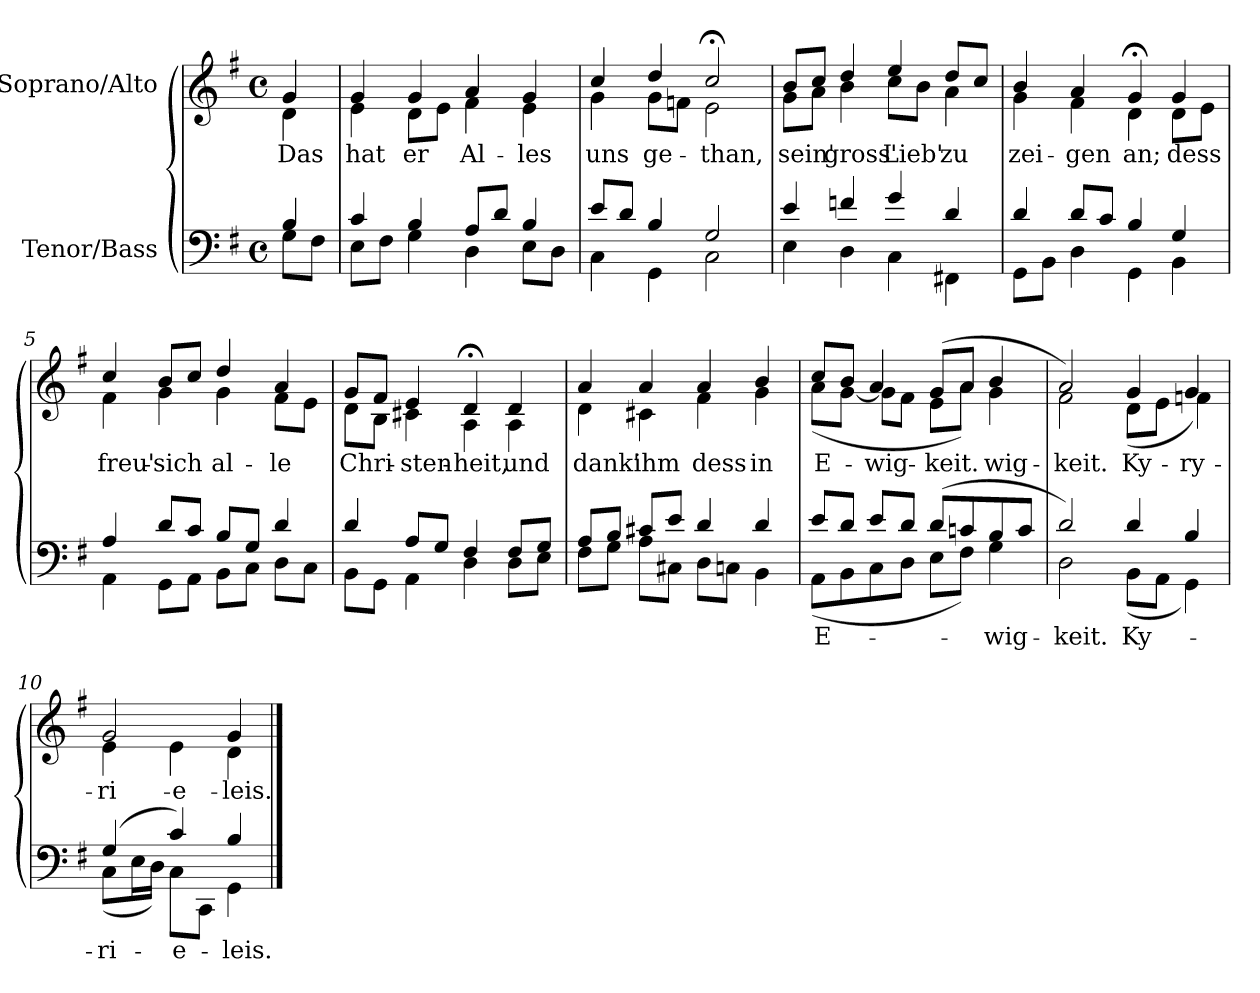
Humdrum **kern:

**kern	**text	**kern	**text
*part2	*part2	*part1	*part1
*staff2	*staff2	*staff1	*staff1
*I"Tenor/Bass	*	*I"Soprano/Alto	*
*clefF4	*	*clefG2	*
*k[f#]	*	*k[f#]	*
*M4/4	*	*M4/4	*
*met(c)	*	*met(c)	*
=	=	=	=
*^	*	*	*
!	!	!	!	!LO:LY:b
*	*	*	*^	*
4B/	8G\L	.	4g/	4d\	Das
.	8F#\J	.	.	.	.
=1	=1	=1	=1	=1	=1
!	!	!	!	!	!LO:LY:b
4c/	8E\L	.	4g/	4e\	hat
.	8F#\J	.	.	.	.
!	!	!	!	!	!LO:LY:b
4B/	4G\	.	4g/	8d\L	er
.	.	.	.	8e\J	.
!	!	!	!	!	!LO:LY:b
8A/L	4D\	.	4a/	4f#\	Al-
8d/J	.	.	.	.	.
!	!	!	!	!	!LO:LY:b
4B/	8E\L	.	4g/	4e\	-les
.	8D\J	.	.	.	.
=2	=2	=2	=2	=2	=2
!	!	!	!	!	!LO:LY:b
8e/L	4C\	.	4cc/	4g\	uns
8d/J	.	.	.	.	.
!	!	!	!	!	!LO:LY:b
4B/	4GG\	.	4dd/	8g\L	ge-
.	.	.	.	8fn\J	.
!	!	!	!	!	!LO:LY:b
2G/	2C\	.	2cc;</	2e\	-than,
=3	=3	=3	=3	=3	=3
!	!	!	!	!	!LO:LY:b
4e/	4E\	.	8b/L	8g\L	sein'
.	.	.	8cc/J	8a\J	.
!	!	!	!	!	!LO:LY:b
4fn/	4D\	.	4dd/	4b\	gross'
!	!	!	!	!	!LO:LY:b
4g/	4C\	.	4ee/	8cc\L	Lieb'
.	.	.	.	8b\J	.
!	!	!	!	!	!LO:LY:b
4d/	4FF#X\	.	8dd/L	4a\	zu
.	.	.	8cc/J	.	.
!!LO:LB:g=z	!!
=4	=4	=4	=4	=4	=4
!	!	!	!	!	!LO:LY:b
4d/	8GG\L	.	4b/	4g\	zei-
.	8BB\J	.	.	.	.
!	!	!	!	!	!LO:LY:b
8d/L	4D\	.	4a/	4f#\	-gen
8c/J	.	.	.	.	.
!	!	!	!	!	!LO:LY:b
4B/	4GG\	.	4g;</	4d\	an;
!	!	!	!	!	!LO:LY:b
4G/	4BB\	.	4g/	8d\L	dess
.	.	.	.	8e\J	.
=5	=5	=5	=5	=5	=5
!	!	!	!	!	!LO:LY:b
4A/	4AA\	.	4cc/	4f#\	freu'-
!	!	!	!	!	!LO:LY:b
8d/L	8GG\L	.	8b/L	4g\	-sich
8c/J	8AA\J	.	8cc/J	.	.
!	!	!	!	!	!LO:LY:b
8B/L	8BB\L	.	4dd/	4g\	al-
8G/J	8C\J	.	.	.	.
!	!	!	!	!	!LO:LY:b
4d/	8D\L	.	4a/	8f#\L	-le
.	8C\J	.	.	8e\J	.
=6	=6	=6	=6	=6	=6
!	!	!	!	!	!LO:LY:b
4d/	8BB\L	.	8g/L	8d\L	Chri-
.	8GG\J	.	8f#/J	8B\J	.
!	!	!	!	!	!LO:LY:b
8A/L	4AA\	.	4e/	4c#X\	-sten-
8G/J	.	.	.	.	.
!	!	!	!	!	!LO:LY:b
4F#/	4D\	.	4d;</	4A\	-heit,
!	!	!	!	!	!LO:LY:b
8F#/L	8D\L	.	4d/	4A\	und
8G/J	8E\J	.	.	.	.
=7	=7	=7	=7	=7	=7
!	!	!	!	!	!LO:LY:b
8A/L	8F#\L	.	4a/	4d\	dank'
8B/J	8G\J	.	.	.	.
!	!	!	!	!	!LO:LY:b
8c#X/L	8A\L	.	4a/	4c#X\	ihm
8e/J	8C#X\J	.	.	.	.
!	!	!	!	!	!LO:LY:b
4d/	8D\L	.	4a/	4f#\	dess
.	8Cn\J	.	.	.	.
!	!	!	!	!	!LO:LY:b
4d/	4BB\	.	4b/	4g\	in
!!LO:LB:g=z	!!
=8	=8	=8	=8	=8	=8
!	!	!LO:LY:b	!	!	!LO:LY:a
!	!	!	!	!	!LO:LY:b
8e/L	(8AA\L	E-	8cc/L	(8a\L	E-
8d/J	8BB\	.	8b/J	[8g\J	.
!	!	!	!	!	!LO:LY:a
8e/L	8C\	.	4a/	8g\L]	-wig-
8d/J	8D\J	.	.	8f#\J	.
!	!	!	!	!	!LO:LY:a
(8d/L	8E\L	.	(8g/L	8e\L	-keit.
8cn/	8F#\J)	.	8a/J	8a\J)	.
!	!	!LO:LY:b	!	!	!LO:LY:b
8B/	4G\	-wig-	4b/	4g\	-wig-
8c/J	.	.	.	.	.
=9	=9	=9	=9	=9	=9
!	!	!LO:LY:b	!	!	!LO:LY:b
2d/)	2D\	keit.	2a/)	2f#\	-keit.
!	!	!LO:LY:b	!	!	!LO:LY:a
!	!	!	!	!	!LO:LY:b
4d/	(8BB\L	Ky-	4g/	(8d\L	Ky-
.	8AA\J	.	.	8e\J	.
!	!	!	!	!	!LO:LY:a
4B/	4GG\)	.	4g/	4fn\)	-ry-
=10	=10	=10	=10	=10	=10
!	!	!LO:LY:b	!	!	!LO:LY:a
!	!	!	!	!	!LO:LY:b
(4G/	(8C\L	-ri-	2g/	4e\	-ri-
.	16E\L	.	.	.	.
.	16D\JJ)	.	.	.	.
!	!	!LO:LY:b	!	!	!LO:LY:b
4c/)	8C\L	-e-	.	4e\	-e-
.	8CC\J	.	.	.	.
!	!	!LO:LY:b	!	!	!LO:LY:a
!	!	!	!	!	!LO:LY:b
4B/	4GG\	-leis.	4g/	4d\	-leis.
*v	*v	*	*	*	*
*	*	*v	*v	*
==	==	==	==
*-	*-	*-	*-
